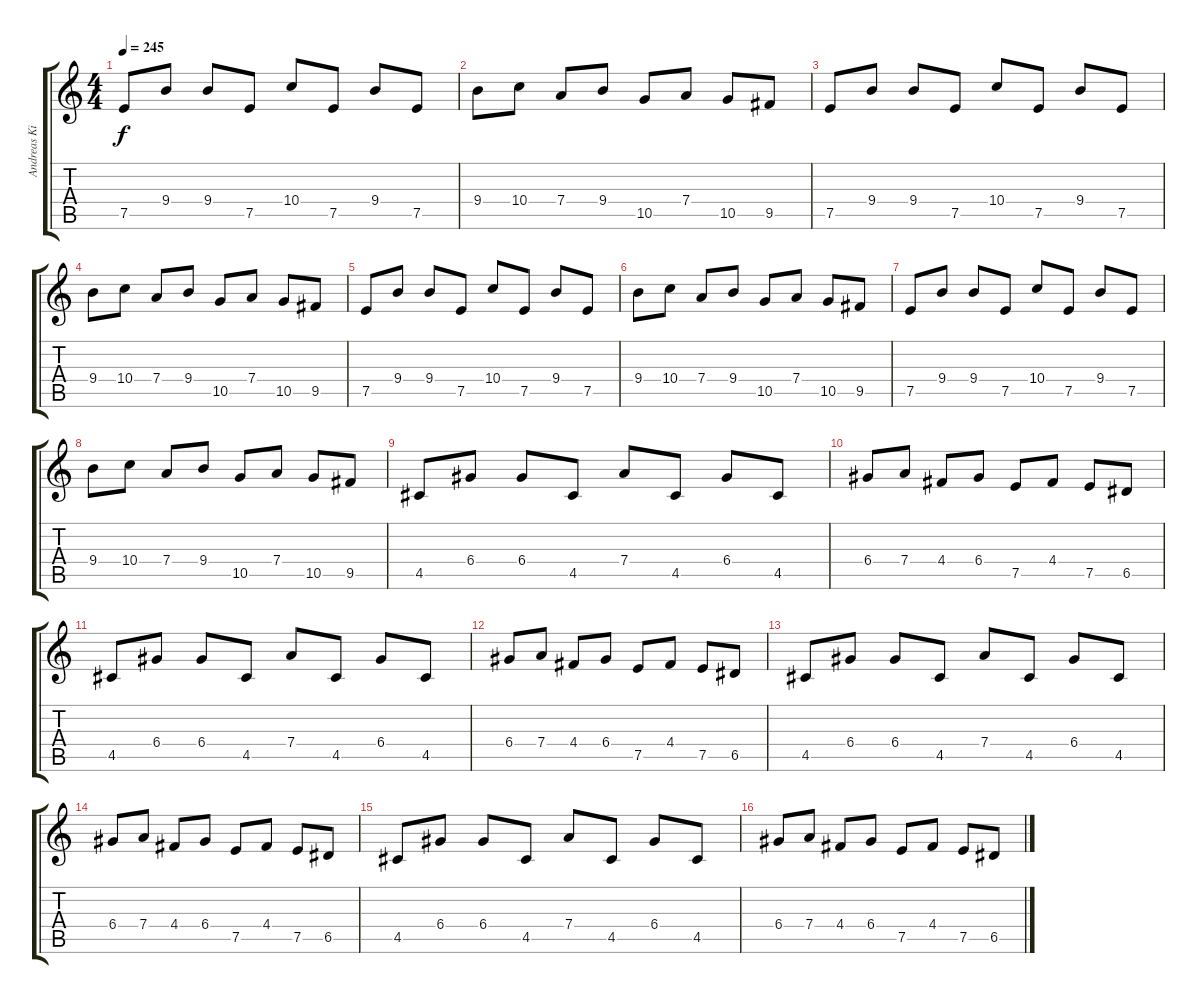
\track ("Andreas Kisser" "Andreas Ki") {instrument distortionguitar}
\staff {score tabs}
\tuning (E4 B3 G3 D3 A2 E2) {hide}
\ts (4 4)
\tempo 245
\clef g2
\ks c
7.5.8{dy f} 9.4.8 9.4.8 7.5.8 10.4.8 7.5.8 9.4.8 7.5.8 |
9.4.8 10.4.8 7.4.8 9.4.8 10.5.8 7.4.8 10.5.8 9.5.8 |
7.5.8 9.4.8 9.4.8 7.5.8 10.4.8 7.5.8 9.4.8 7.5.8 |
9.4.8 10.4.8 7.4.8 9.4.8 10.5.8 7.4.8 10.5.8 9.5.8 |
7.5.8 9.4.8 9.4.8 7.5.8 10.4.8 7.5.8 9.4.8 7.5.8 |
9.4.8 10.4.8 7.4.8 9.4.8 10.5.8 7.4.8 10.5.8 9.5.8 |
7.5.8 9.4.8 9.4.8 7.5.8 10.4.8 7.5.8 9.4.8 7.5.8 |
9.4.8 10.4.8 7.4.8 9.4.8 10.5.8 7.4.8 10.5.8 9.5.8 |
4.5.8 6.4.8 6.4.8 4.5.8 7.4.8 4.5.8 6.4.8 4.5.8 |
6.4.8 7.4.8 4.4.8 6.4.8 7.5.8 4.4.8 7.5.8 6.5.8 |
4.5.8 6.4.8 6.4.8 4.5.8 7.4.8 4.5.8 6.4.8 4.5.8 |
6.4.8 7.4.8 4.4.8 6.4.8 7.5.8 4.4.8 7.5.8 6.5.8 |
4.5.8 6.4.8 6.4.8 4.5.8 7.4.8 4.5.8 6.4.8 4.5.8 |
6.4.8 7.4.8 4.4.8 6.4.8 7.5.8 4.4.8 7.5.8 6.5.8 |
4.5.8 6.4.8 6.4.8 4.5.8 7.4.8 4.5.8 6.4.8 4.5.8 |
6.4.8 7.4.8 4.4.8 6.4.8 7.5.8 4.4.8 7.5.8 6.5.8
